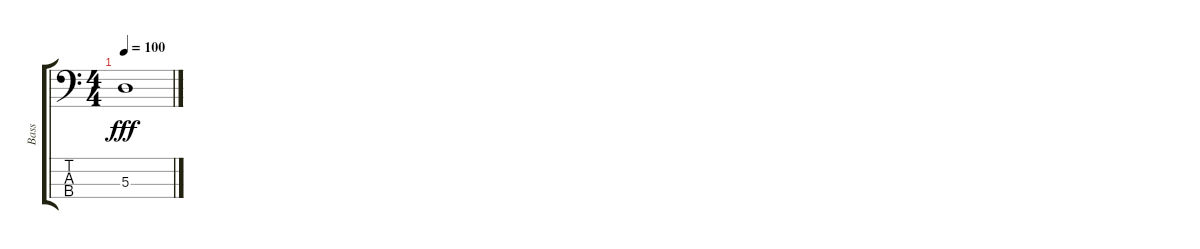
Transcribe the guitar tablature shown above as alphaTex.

\track ("Bass" "Bass") {instrument electricbassfinger}
\staff {score tabs}
\tuning (G2 D2 A1 E1) {hide}
\ts (4 4)
\tempo 100
\clef f4
\ks c
5.3.1{dy fff}
